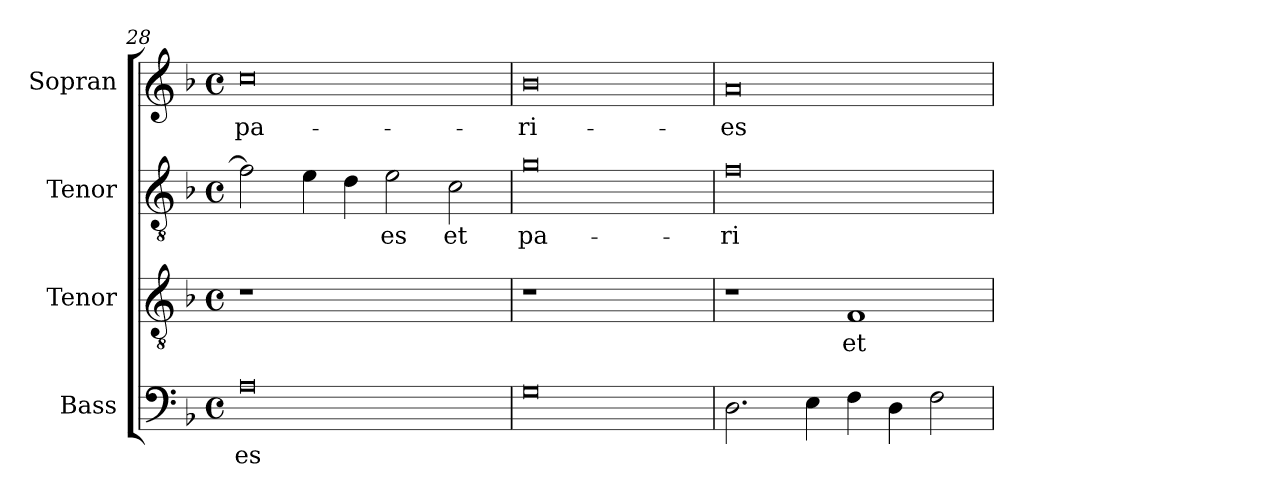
**kern	**text	**kern	**text	**kern	**text	**kern	**text
*part4	*part4	*part3	*part3	*part2	*part2	*part1	*part1
*staff4	*staff4	*staff3	*staff3	*staff2	*staff2	*staff1	*staff1
*I"Bass	*	*I"Tenor	*	*I"Tenor	*	*I"Sopran	*
*	*	*I'Tenor	*	*	*	*	*
*clefF4	*	*clefGv2	*	*clefGv2	*	*clefG2	*
*	*	*ITrd7c12	*	*ITrd7c12	*	*	*
*k[b-]	*	*k[b-]	*	*k[b-]	*	*k[b-]	*
*F:	*	*F:	*	*F:	*	*F:	*
*M4/4	*	*M4/4	*	*M4/4	*	*M4/4	*
*met(c)	*	*met(c)	*	*met(c)	*	*met(c)	*
=28	=28	=28	=28	=28	=28	=28	=28
!	!LO:LY:b:color=#000000	!LO:N:vis=1	!	!	!	!	!
!	!	!	!	!	!	!	!LO:LY:b:color=#000000
0Ai	-es	1r	.	2Fi\]	.	0cci	pa-
.	.	.	.	4Ei\	.	.	.
.	.	.	.	4Di\	.	.	.
!	!	!	!	!	!LO:LY:b:color=#000000	!	!
.	.	1ryy	.	2Ei\	-es	.	.
!	!	!	!	!	!LO:LY:b:color=#000000	!	!
.	.	.	.	2Ci\	et	.	.
=29	=29	=29	=29	=29	=29	=29	=29
!	!	!LO:N:vis=1	!	!	!	!	!
!	!	!	!	!	!LO:LY:b:color=#000000	!	!
!	!	!	!	!	!	!	!LO:LY:b:color=#000000
0Gi	.	1r	.	0Gi	pa-	0b-i	-ri-
.	.	1ryy	.	.	.	.	.
!!LO:LB:g=z
=30	=30	=30	=30	=30	=30	=30	=30
!	!	!	!	!	!LO:LY:b:color=#000000	!	!
!	!	!	!	!	!	!	!LO:LY:b:color=#000000
2.Di\	.	1r	.	0Fi	-ri-	0ai	-es
4Ei\	.	.	.	.	.	.	.
!	!	!	!LO:LY:b:color=#000000	!	!	!	!
4Fi\	.	1FFi	et	.	.	.	.
4Di\	.	.	.	.	.	.	.
2Fi\	.	.	.	.	.	.	.
=	=	=	=	=	=	=	=
*-	*-	*-	*-	*-	*-	*-	*-
